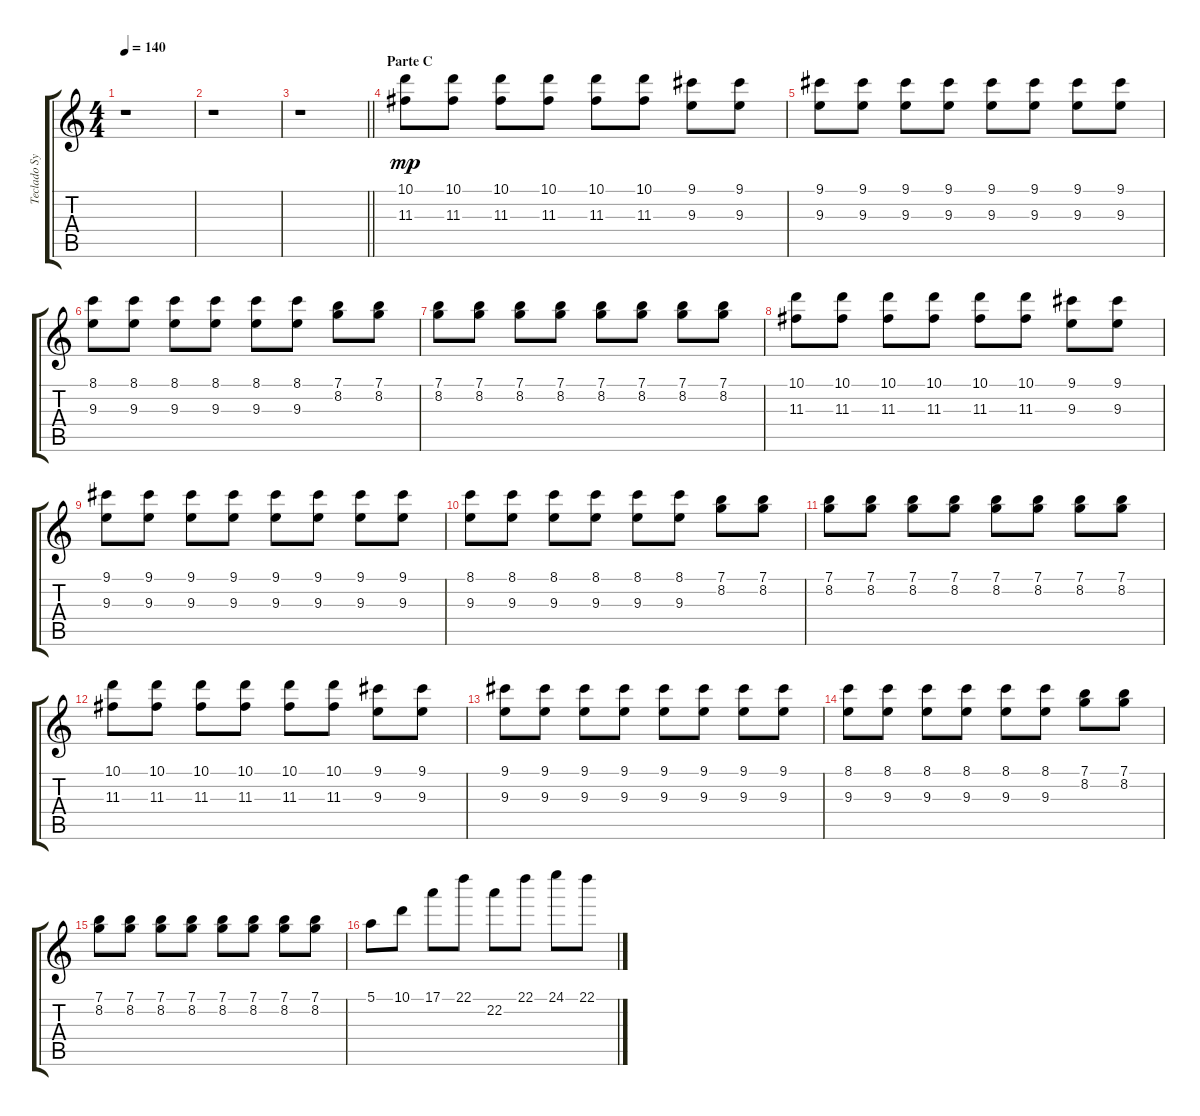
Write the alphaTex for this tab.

\track ("Teclado Synth" "Teclado Sy") {instrument synthbass1}
\staff {score tabs}
\tuning (E4 B3 G3 D3 A2 E2) {hide}
\ts (4 4)
\tempo 140
\clef g2
\ks c
r.1{dy mf} |
r.1 |
\barLineRight lightlight
r.1 |
\section ("" "Parte C")
(10.1 11.3).8{dy mp} (10.1 11.3).8 (10.1 11.3).8 (10.1 11.3).8 (10.1 11.3).8 (10.1 11.3).8 (9.1 9.3).8 (9.1 9.3).8 |
(9.1 9.3).8 (9.1 9.3).8 (9.1 9.3).8 (9.1 9.3).8 (9.1 9.3).8 (9.1 9.3).8 (9.1 9.3).8 (9.1 9.3).8 |
(8.1 9.3).8 (8.1 9.3).8 (8.1 9.3).8 (8.1 9.3).8 (8.1 9.3).8 (8.1 9.3).8 (7.1 8.2).8 (7.1 8.2).8 |
(7.1 8.2).8 (7.1 8.2).8 (7.1 8.2).8 (7.1 8.2).8 (7.1 8.2).8 (7.1 8.2).8 (7.1 8.2).8 (7.1 8.2).8 |
(10.1 11.3).8 (10.1 11.3).8 (10.1 11.3).8 (10.1 11.3).8 (10.1 11.3).8 (10.1 11.3).8 (9.1 9.3).8 (9.1 9.3).8 |
(9.1 9.3).8 (9.1 9.3).8 (9.1 9.3).8 (9.1 9.3).8 (9.1 9.3).8 (9.1 9.3).8 (9.1 9.3).8 (9.1 9.3).8 |
(8.1 9.3).8 (8.1 9.3).8 (8.1 9.3).8 (8.1 9.3).8 (8.1 9.3).8 (8.1 9.3).8 (7.1 8.2).8 (7.1 8.2).8 |
(7.1 8.2).8 (7.1 8.2).8 (7.1 8.2).8 (7.1 8.2).8 (7.1 8.2).8 (7.1 8.2).8 (7.1 8.2).8 (7.1 8.2).8 |
(10.1 11.3).8 (10.1 11.3).8 (10.1 11.3).8 (10.1 11.3).8 (10.1 11.3).8 (10.1 11.3).8 (9.1 9.3).8 (9.1 9.3).8 |
(9.1 9.3).8 (9.1 9.3).8 (9.1 9.3).8 (9.1 9.3).8 (9.1 9.3).8 (9.1 9.3).8 (9.1 9.3).8 (9.1 9.3).8 |
(8.1 9.3).8 (8.1 9.3).8 (8.1 9.3).8 (8.1 9.3).8 (8.1 9.3).8 (8.1 9.3).8 (7.1 8.2).8 (7.1 8.2).8 |
(7.1 8.2).8 (7.1 8.2).8 (7.1 8.2).8 (7.1 8.2).8 (7.1 8.2).8 (7.1 8.2).8 (7.1 8.2).8 (7.1 8.2).8 |
5.1.8 10.1.8 17.1.8 22.1.8 22.2.8 22.1.8 24.1.8 22.1.8
